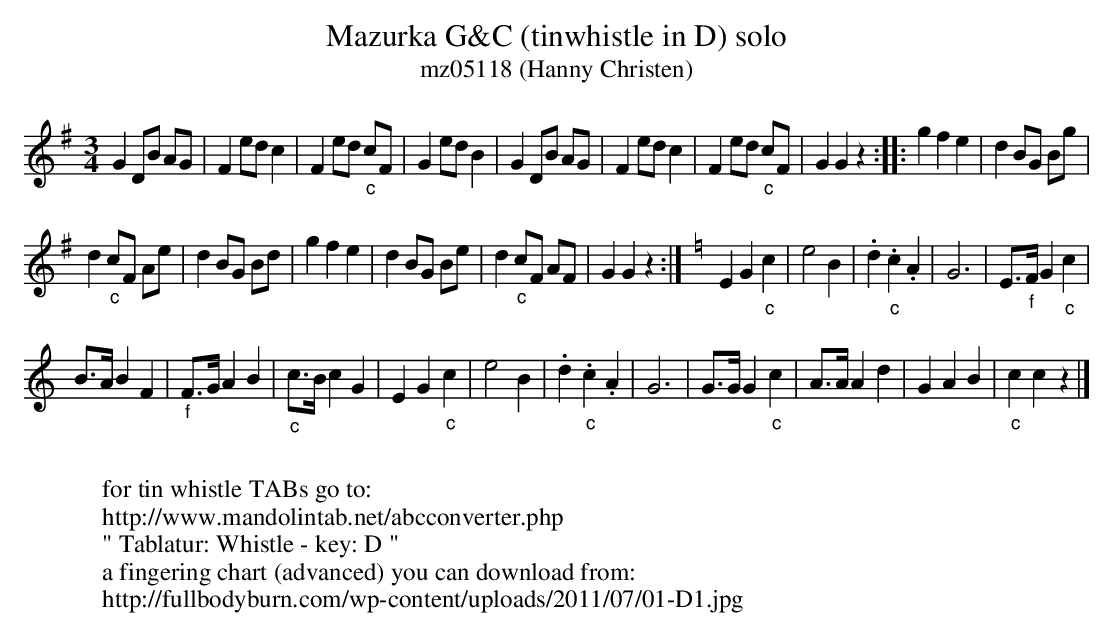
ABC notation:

X:1
T:Mazurka G&C (tinwhistle in D) solo
T:mz05118 (Hanny Christen)
M:3/4
L:1/8
K:G transpose=12
G2 DB AG | F2edc2 | F2ed "_c"cF | G2 edB2 | G2 DB AG | F2edc2 | F2ed "_c"cF | G2G2z2 :: g2f2e2 | d2BG Bg |
d2"_c"cF Ae | d2 BG Bd | g2f2e2 | d2BG Be | d2 "_c"cF AF | G2G2z2 :| [K:C] E2G2"_c"c2 | e4B2 | .d2 "_c".c2.A2 | G6 | E>"_f"F G2"_c"c2 |
B>AB2F2 | "_f"F>GA2B2 | "_c"c>B c2G2 | E2G2"_c"c2 | e4B2 | .d2 "_c".c2.A2 | G6 | G>GG2"_c"c2 | A>AA2d2 | G2A2B2 | "_c"c2c2z2 |]
W:
W:for tin whistle TABs go to:
W:http://www.mandolintab.net/abcconverter.php
W:" Tablatur: Whistle - key: D "
W:a fingering chart (advanced) you can download from:
W:http://fullbodyburn.com/wp-content/uploads/2011/07/01-D1.jpg
